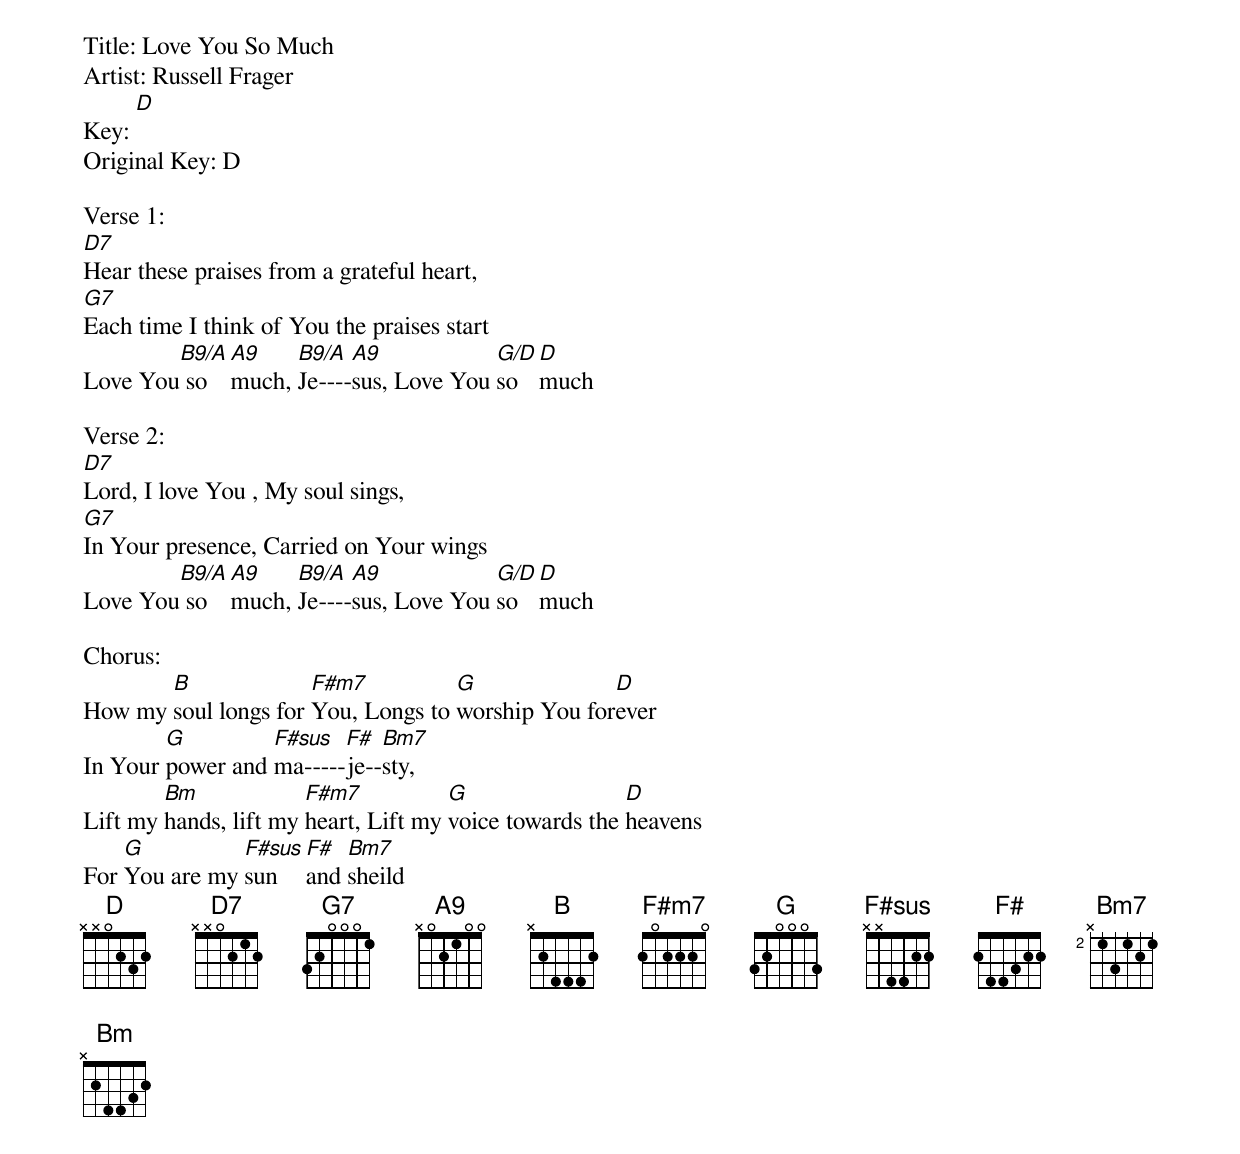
Title: Love You So Much
Artist: Russell Frager
Key: [D]
Original Key: D

Verse 1:
[D7]Hear these praises from a grateful heart,
[G7]Each time I think of You the praises start
Love You[B9/A] so  [A9]much, [B9/A]Je----[A9]sus, Love You [G/D]so  [D]much

Verse 2:
[D7]Lord, I love You , My soul sings,
[G7]In Your presence, Carried on Your wings
Love You[B9/A] so  [A9]much, [B9/A]Je----[A9]sus, Love You [G/D]so  [D]much

Chorus:
How my [B]soul longs for [F#m7]You, Longs to [G]worship You for[D]ever
In Your [G]power and [F#sus]ma-----[F#]je--[Bm7]sty,
Lift my [Bm]hands, lift my [F#m7]heart, Lift my [G]voice towards the [D]heavens
For [G]You are my [F#sus]sun    [F#]and [Bm7]sheild
